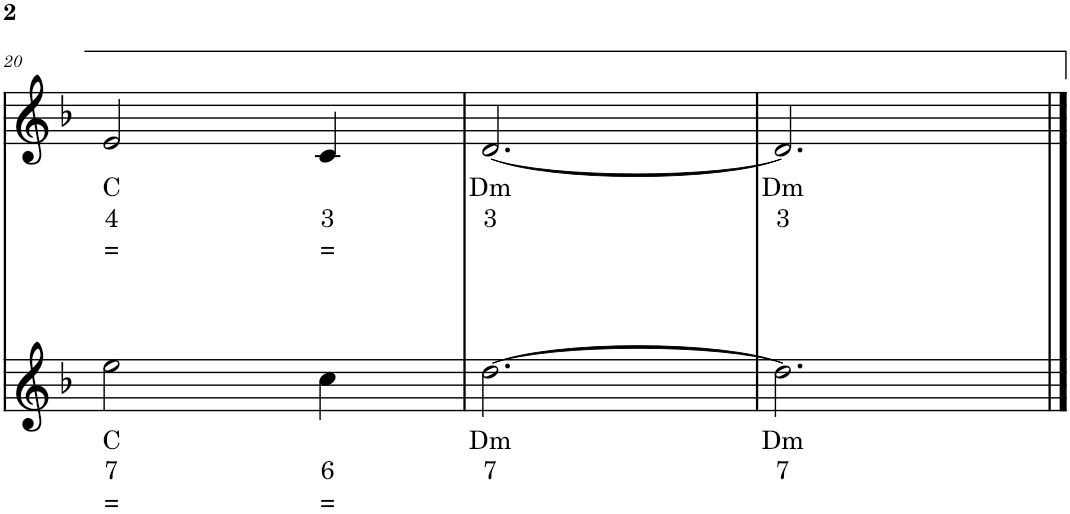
**kern	**text	**text	**text	**kern	**text	**text	**text
*part2	*part2	*part2	*part2	*part1	*part1	*part1	*part1
*staff2	*staff2	*staff2	*staff2	*staff1	*staff1	*staff1	*staff1
*I"Viool	*	*	*	*I"Piano	*	*	*
!!LO:PB:g=z
*clefG2	*	*	*	*clefG2	*	*	*
*k[b-]	*	*	*	*k[b-]	*	*	*
*M3/4	*	*	*	*M3/4	*	*	*
=20	=20	=20	=20	=20	=20	=20	=20
!	!LO:LY:b	!LO:LY:b	!LO:LY:b	!	!LO:LY:b	!LO:LY:b	!LO:LY:b
2ee\	C	7	=	2e/	C	4	=
!	!	!LO:LY:b	!LO:LY:b	!	!	!LO:LY:b	!LO:LY:b
4cc\	.	6	=	4c/	.	3	=
=21	=21	=21	=21	=21	=21	=21	=21
!	!LO:LY:b	!LO:LY:b	!	!	!LO:LY:b	!LO:LY:b	!
[2.dd\	Dm	7	.	[2.d/	Dm	3	.
=22	=22	=22	=22	=22	=22	=22	=22
!	!LO:LY:b	!LO:LY:b	!	!	!LO:LY:b	!LO:LY:b	!
2.dd\]	Dm	7	.	2.d/]	Dm	3	.
==	==	==	==	==	==	==	==
*-	*-	*-	*-	*-	*-	*-	*-
